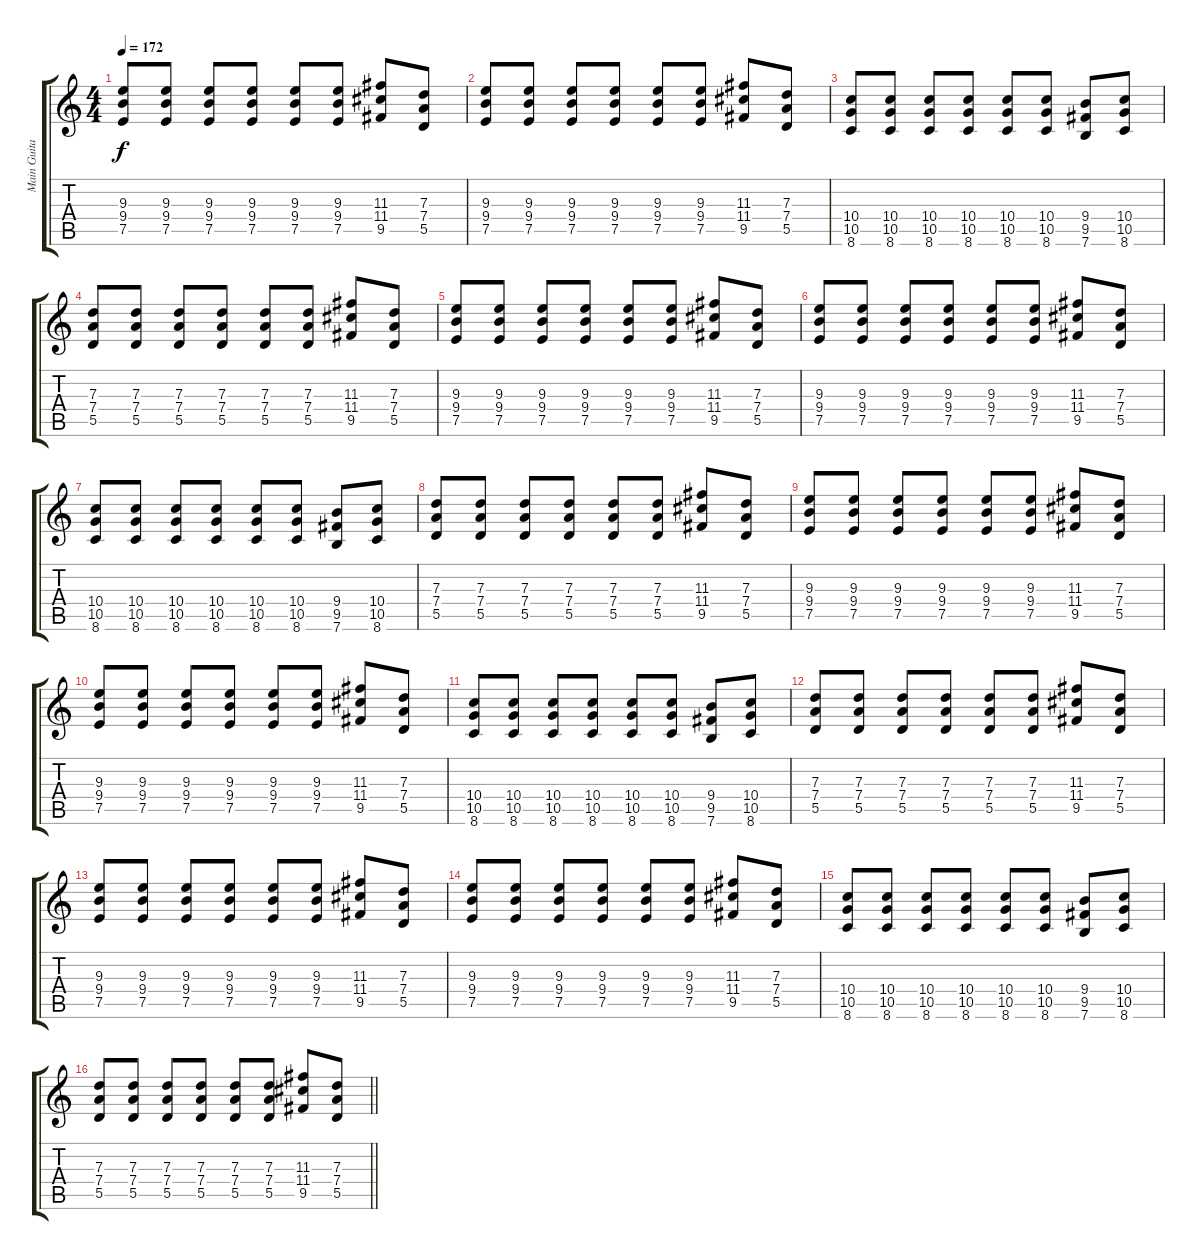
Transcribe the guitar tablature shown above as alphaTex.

\track ("Main Guitar" "Main Guita") {instrument overdrivenguitar}
\staff {score tabs}
\tuning (E4 B3 G3 D3 A2 E2) {hide}
\ts (4 4)
\tempo 172
\clef g2
\ks c
(9.3 9.4 7.5).8{dy f} (9.3 9.4 7.5).8 (9.3 9.4 7.5).8 (9.3 9.4 7.5).8 (9.3 9.4 7.5).8 (9.3 9.4 7.5).8 (11.3 11.4 9.5).8 (7.3 7.4 5.5).8 |
(9.3 9.4 7.5).8 (9.3 9.4 7.5).8 (9.3 9.4 7.5).8 (9.3 9.4 7.5).8 (9.3 9.4 7.5).8 (9.3 9.4 7.5).8 (11.3 11.4 9.5).8 (7.3 7.4 5.5).8 |
(10.4 10.5 8.6).8 (10.4 10.5 8.6).8 (10.4 10.5 8.6).8 (10.4 10.5 8.6).8 (10.4 10.5 8.6).8 (10.4 10.5 8.6).8 (9.4 9.5 7.6).8 (10.4 10.5 8.6).8 |
(7.3 7.4 5.5).8 (7.3 7.4 5.5).8 (7.3 7.4 5.5).8 (7.3 7.4 5.5).8 (7.3 7.4 5.5).8 (7.3 7.4 5.5).8 (11.3 11.4 9.5).8 (7.3 7.4 5.5).8 |
(9.3 9.4 7.5).8 (9.3 9.4 7.5).8 (9.3 9.4 7.5).8 (9.3 9.4 7.5).8 (9.3 9.4 7.5).8 (9.3 9.4 7.5).8 (11.3 11.4 9.5).8 (7.3 7.4 5.5).8 |
(9.3 9.4 7.5).8 (9.3 9.4 7.5).8 (9.3 9.4 7.5).8 (9.3 9.4 7.5).8 (9.3 9.4 7.5).8 (9.3 9.4 7.5).8 (11.3 11.4 9.5).8 (7.3 7.4 5.5).8 |
(10.4 10.5 8.6).8 (10.4 10.5 8.6).8 (10.4 10.5 8.6).8 (10.4 10.5 8.6).8 (10.4 10.5 8.6).8 (10.4 10.5 8.6).8 (9.4 9.5 7.6).8 (10.4 10.5 8.6).8 |
(7.3 7.4 5.5).8 (7.3 7.4 5.5).8 (7.3 7.4 5.5).8 (7.3 7.4 5.5).8 (7.3 7.4 5.5).8 (7.3 7.4 5.5).8 (11.3 11.4 9.5).8 (7.3 7.4 5.5).8 |
(9.3 9.4 7.5).8 (9.3 9.4 7.5).8 (9.3 9.4 7.5).8 (9.3 9.4 7.5).8 (9.3 9.4 7.5).8 (9.3 9.4 7.5).8 (11.3 11.4 9.5).8 (7.3 7.4 5.5).8 |
(9.3 9.4 7.5).8 (9.3 9.4 7.5).8 (9.3 9.4 7.5).8 (9.3 9.4 7.5).8 (9.3 9.4 7.5).8 (9.3 9.4 7.5).8 (11.3 11.4 9.5).8 (7.3 7.4 5.5).8 |
(10.4 10.5 8.6).8 (10.4 10.5 8.6).8 (10.4 10.5 8.6).8 (10.4 10.5 8.6).8 (10.4 10.5 8.6).8 (10.4 10.5 8.6).8 (9.4 9.5 7.6).8 (10.4 10.5 8.6).8 |
(7.3 7.4 5.5).8 (7.3 7.4 5.5).8 (7.3 7.4 5.5).8 (7.3 7.4 5.5).8 (7.3 7.4 5.5).8 (7.3 7.4 5.5).8 (11.3 11.4 9.5).8 (7.3 7.4 5.5).8 |
(9.3 9.4 7.5).8 (9.3 9.4 7.5).8 (9.3 9.4 7.5).8 (9.3 9.4 7.5).8 (9.3 9.4 7.5).8 (9.3 9.4 7.5).8 (11.3 11.4 9.5).8 (7.3 7.4 5.5).8 |
(9.3 9.4 7.5).8 (9.3 9.4 7.5).8 (9.3 9.4 7.5).8 (9.3 9.4 7.5).8 (9.3 9.4 7.5).8 (9.3 9.4 7.5).8 (11.3 11.4 9.5).8 (7.3 7.4 5.5).8 |
(10.4 10.5 8.6).8 (10.4 10.5 8.6).8 (10.4 10.5 8.6).8 (10.4 10.5 8.6).8 (10.4 10.5 8.6).8 (10.4 10.5 8.6).8 (9.4 9.5 7.6).8 (10.4 10.5 8.6).8 |
\barLineRight lightlight
(7.3 7.4 5.5).8 (7.3 7.4 5.5).8 (7.3 7.4 5.5).8 (7.3 7.4 5.5).8 (7.3 7.4 5.5).8 (7.3 7.4 5.5).8 (11.3 11.4 9.5).8 (7.3 7.4 5.5).8
